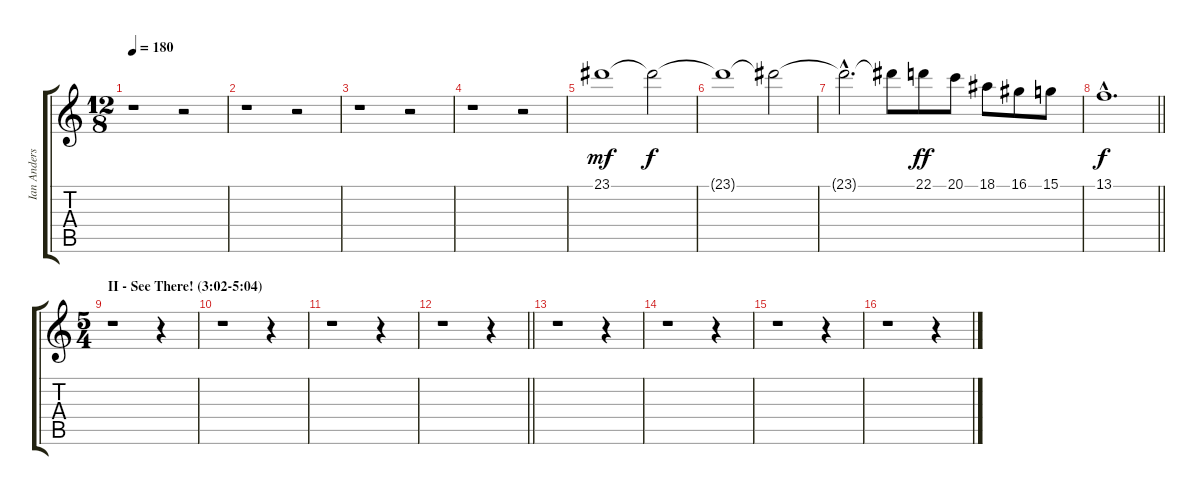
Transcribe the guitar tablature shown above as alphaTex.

\track ("Ian Anderson (flute/sax)" "Ian Anders") {instrument flute}
\staff {score tabs}
\tuning (E4 B3 G3 D3 A2 E2) {hide}
\ts (12 8)
\tempo 180
\clef g2
\ks c
r.1{dy ff} r.2 |
r.1 r.2 |
r.1 r.2 |
r.1 r.2 |
23.1.1{dy mf} 23.1{t}.2{dy f} |
23.1{t}.1 23.1{t}.2 |
23.1{hac t}.2{d} 23.1{t}.8 22.1.8{dy ff} 20.1.8 18.1.8 16.1.8 15.1.8 |
\barLineRight lightlight
13.1{hac}.1{d dy f} |
\ts (5 4)
\section ("" "II - See There! (3:02-5:04)")
r.1 r.4 |
r.1 r.4 |
r.1 r.4 |
\barLineRight lightlight
r.1 r.4 |
r.1 r.4 |
r.1 r.4 |
r.1 r.4 |
r.1 r.4
